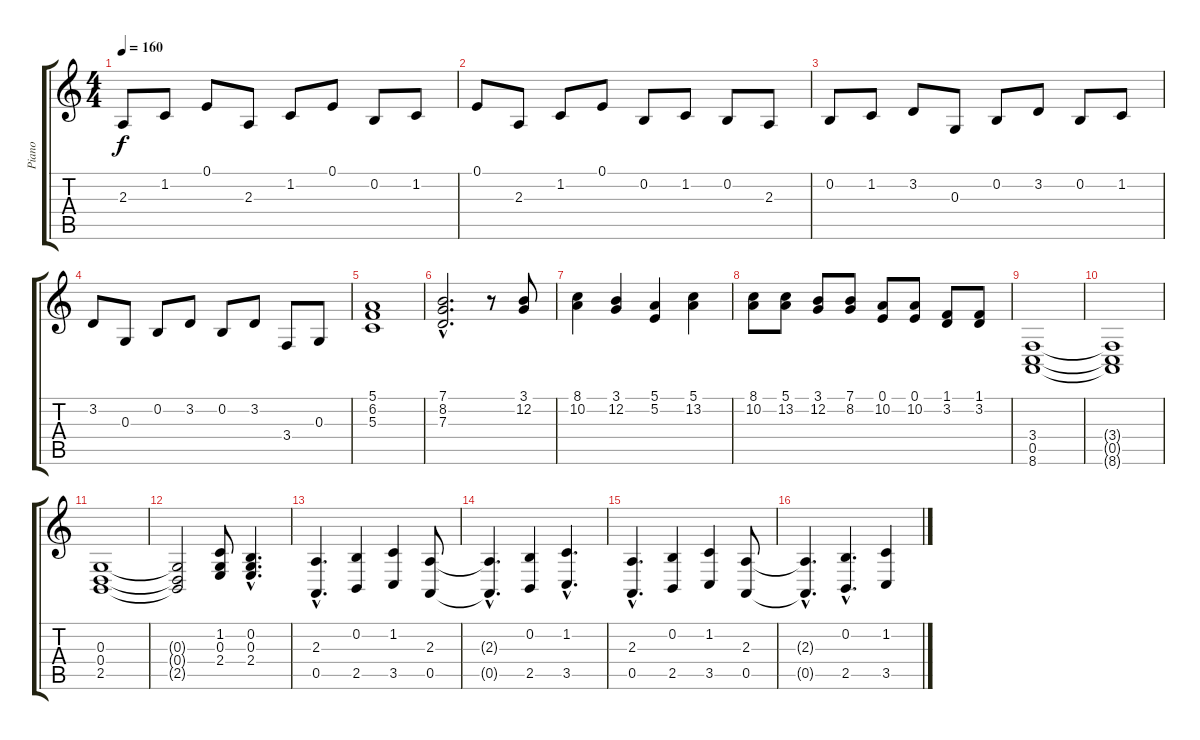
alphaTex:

\track ("Piano" "Piano") {instrument acousticgrandpiano}
\staff {score tabs}
\tuning (E4 B3 G3 D3 A2 E2) {hide}
\ts (4 4)
\tempo 160
\clef g2
\ks c
2.3.8{dy f} 1.2.8 0.1.8 2.3.8 1.2.8 0.1.8 0.2.8 1.2.8 |
0.1.8 2.3.8 1.2.8 0.1.8 0.2.8 1.2.8 0.2.8 2.3.8 |
0.2.8 1.2.8 3.2.8 0.3.8 0.2.8 3.2.8 0.2.8 1.2.8 |
3.2.8 0.3.8 0.2.8 3.2.8 0.2.8 3.2.8 3.4.8 0.3.8 |
(5.1 6.2 5.3).1 |
(7.1{hac} 8.2{hac} 7.3{hac}).2{d} r.8 (3.1 12.2).8 |
(8.1 10.2).4 (3.1 12.2).4 (5.1 5.2).4 (5.1 13.2).4 |
(8.1 10.2).8 (5.1 13.2).8 (3.1 12.2).8 (7.1 8.2).8 (0.1 10.2).8 (0.1 10.2).8 (1.1 3.2).8 (1.1 3.2).8 |
(3.4 0.5 8.6).1 |
(3.4{t} 0.5{t} 8.6{t}).1 |
(0.3 0.4 2.5).1 |
(0.3{t} 0.4{t} 2.5{t}).2 (1.2 0.3 2.4).8 (0.2{hac} 0.3{hac} 2.4{hac}).4{d} |
(2.3{hac} 0.5{hac}).4{d} (0.2 2.5).4 (1.2 3.5).4 (2.3 0.5).8 |
(2.3{hac t} 0.5{hac t}).4{d} (0.2 2.5).4 (1.2{hac} 3.5{hac}).4{d} |
(2.3{hac} 0.5{hac}).4{d} (0.2 2.5).4 (1.2 3.5).4 (2.3 0.5).8 |
(2.3{hac t} 0.5{hac t}).4{d} (0.2{hac} 2.5{hac}).4{d} (1.2 3.5).4
